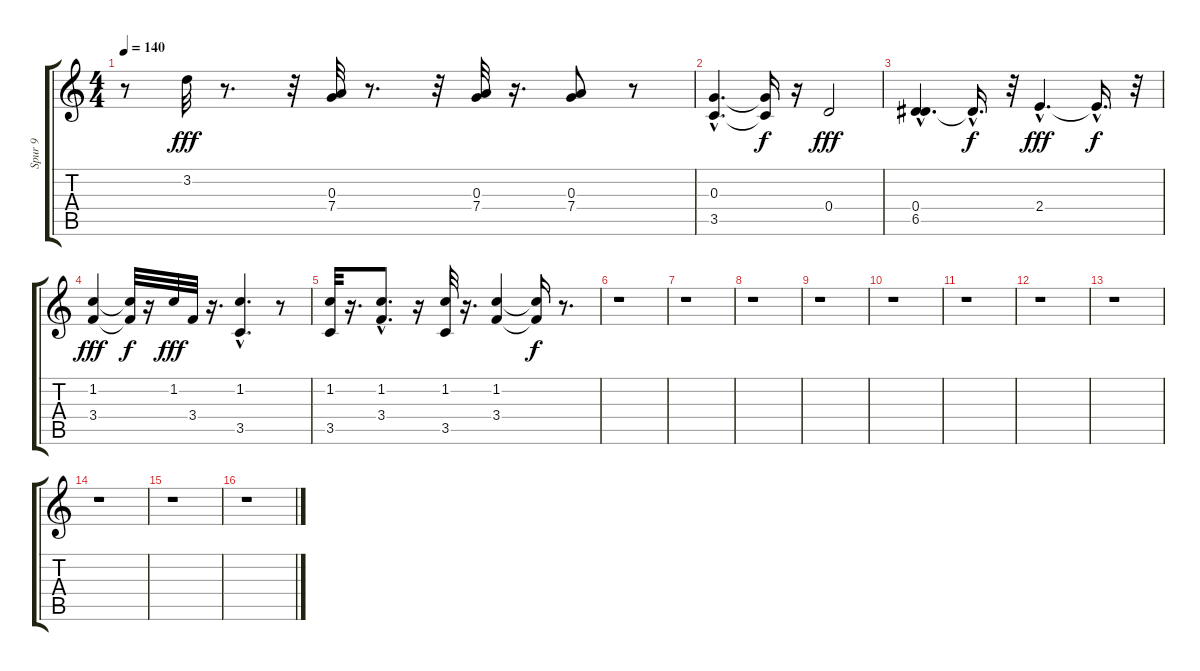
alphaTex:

\track ("Spur 9" "Spur 9") {instrument distortionguitar}
\staff {score tabs}
\tuning (E4 B3 G3 D3 A2 E2) {hide}
\ts (4 4)
\tempo 140
\clef g2
\ks c
r.8{dy f} 3.2.32{dy fff} r.8{d} r.32 (0.3 7.4).32 r.8{d} r.32 (0.3 7.4).32 r.16{d} (0.3 7.4).8 r.8 |
(0.3{hac} 3.5{hac}).4{d} (0.3{t} 3.5{t}).16{dy f} r.16 0.4.2{dy fff} |
(0.4 6.5{hac}).4{d} 6.5{hac t}.16{d dy f} r.32 2.4{hac}.4{d dy fff} 2.4{hac t}.16{d dy f} r.32 |
(1.2 3.4).4{dy fff} (1.2{t} 3.4{t}).32{dy f} r.16 1.2.32{dy fff} 3.4.32 r.16{d} (1.2{hac} 3.5{hac}).4{d} r.8 |
(1.2 3.5).32 r.16{d} (1.2{hac} 3.4).8{d} r.16 (1.2 3.5).32 r.16{d} (1.2 3.4).4 (1.2{t} 3.4{t}).16{dy f} r.8{d} |
r.1 |
r.1 |
r.1 |
r.1 |
r.1 |
r.1 |
r.1 |
r.1 |
r.1 |
r.1 |
r.1
